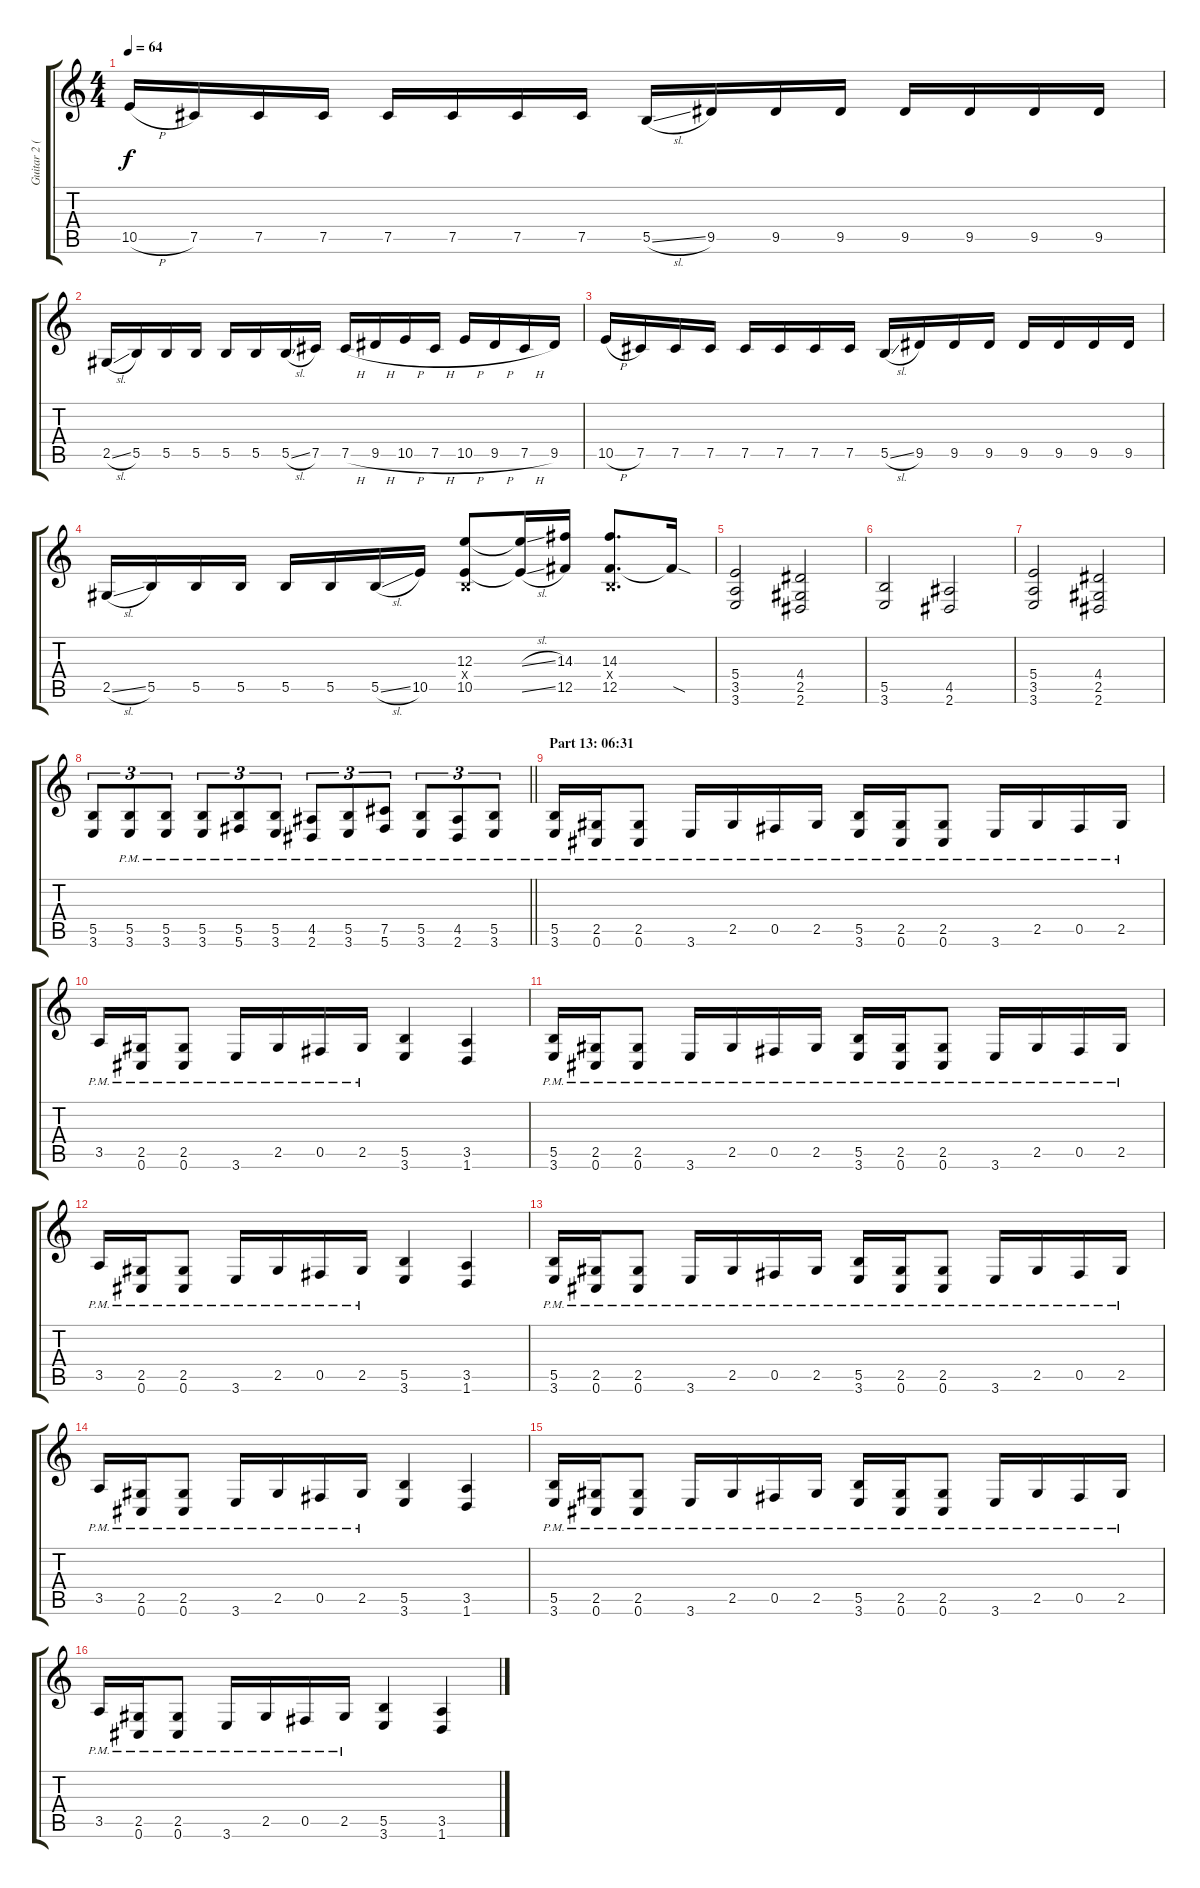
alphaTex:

\track ("Guitar 2 (Distortion)" "Guitar 2 (") {instrument distortionguitar}
\staff {score tabs}
\tuning (Db4 Ab3 E3 B2 Gb2 Db2) {hide}
\ts (4 4)
\tempo 64
\clef g2
\ks c
10.5{h}.16{dy f} 7.5.16 7.5.16 7.5.16 7.5.16 7.5.16 7.5.16 7.5.16 5.5{sl}.16 9.5.16 9.5.16 9.5.16 9.5.16 9.5.16 9.5.16 9.5.16 |
2.5{sl}.16 5.5.16 5.5.16 5.5.16 5.5.16 5.5.16 5.5{sl}.16 7.5.16 7.5{h}.16 9.5{h}.16 10.5{h}.16 7.5{h}.16 10.5{h}.16 9.5{h}.16 7.5{h}.16 9.5.16 |
10.5{h}.16 7.5.16 7.5.16 7.5.16 7.5.16 7.5.16 7.5.16 7.5.16 5.5{sl}.16 9.5.16 9.5.16 9.5.16 9.5.16 9.5.16 9.5.16 9.5.16 |
2.5{sl}.16 5.5.16 5.5.16 5.5.16 5.5.16 5.5.16 5.5{sl}.16 10.5.16 (12.3 0.4{x} 10.5).8 (12.3{sl t} 10.5{sl t}).16 (14.3 12.5).16 (14.3 0.4{x} 12.5).8{d} 12.5{sod t}.16 |
(5.4 3.5 3.6).2 (4.4 2.5 2.6).2 |
(5.5 3.6).2 (4.5 2.6).2 |
(5.4 3.5 3.6).2 (4.4 2.5 2.6).2 |
\barLineRight lightlight
(5.5 3.6).8{tu (3 2)} (5.5{pm} 3.6{pm}).8{tu (3 2)} (5.5{pm} 3.6{pm}).8{tu (3 2)} (5.5{pm} 3.6{pm}).8{tu (3 2)} (5.5{pm} 5.6{pm}).8{tu (3 2)} (5.5{pm} 3.6{pm}).8{tu (3 2)} (4.5{pm} 2.6{pm}).8{tu (3 2)} (5.5{pm} 3.6{pm}).8{tu (3 2)} (7.5{pm} 5.6{pm}).8{tu (3 2)} (5.5{pm} 3.6{pm}).8{tu (3 2)} (4.5{pm} 2.6{pm}).8{tu (3 2)} (5.5{pm} 3.6{pm}).8{tu (3 2)} |
\section ("" "Part 13: 06:31")
(5.5{pm} 3.6{pm}).16 (2.5{pm} 0.6{pm}).16 (2.5{pm} 0.6{pm}).8 3.6{pm}.16 2.5{pm}.16 0.5{pm}.16 2.5{pm}.16 (5.5{pm} 3.6{pm}).16 (2.5{pm} 0.6{pm}).16 (2.5{pm} 0.6{pm}).8 3.6{pm}.16 2.5{pm}.16 0.5{pm}.16 2.5{pm}.16 |
3.5{pm}.16 (2.5{pm} 0.6{pm}).16 (2.5{pm} 0.6{pm}).8 3.6{pm}.16 2.5{pm}.16 0.5{pm}.16 2.5{pm}.16 (5.5 3.6).4 (3.5 1.6).4 |
(5.5{pm} 3.6{pm}).16 (2.5{pm} 0.6{pm}).16 (2.5{pm} 0.6{pm}).8 3.6{pm}.16 2.5{pm}.16 0.5{pm}.16 2.5{pm}.16 (5.5{pm} 3.6{pm}).16 (2.5{pm} 0.6{pm}).16 (2.5{pm} 0.6{pm}).8 3.6{pm}.16 2.5{pm}.16 0.5{pm}.16 2.5{pm}.16 |
3.5{pm}.16 (2.5{pm} 0.6{pm}).16 (2.5{pm} 0.6{pm}).8 3.6{pm}.16 2.5{pm}.16 0.5{pm}.16 2.5{pm}.16 (5.5 3.6).4 (3.5 1.6).4 |
(5.5{pm} 3.6{pm}).16 (2.5{pm} 0.6{pm}).16 (2.5{pm} 0.6{pm}).8 3.6{pm}.16 2.5{pm}.16 0.5{pm}.16 2.5{pm}.16 (5.5{pm} 3.6{pm}).16 (2.5{pm} 0.6{pm}).16 (2.5{pm} 0.6{pm}).8 3.6{pm}.16 2.5{pm}.16 0.5{pm}.16 2.5{pm}.16 |
3.5{pm}.16 (2.5{pm} 0.6{pm}).16 (2.5{pm} 0.6{pm}).8 3.6{pm}.16 2.5{pm}.16 0.5{pm}.16 2.5{pm}.16 (5.5 3.6).4 (3.5 1.6).4 |
(5.5{pm} 3.6{pm}).16 (2.5{pm} 0.6{pm}).16 (2.5{pm} 0.6{pm}).8 3.6{pm}.16 2.5{pm}.16 0.5{pm}.16 2.5{pm}.16 (5.5{pm} 3.6{pm}).16 (2.5{pm} 0.6{pm}).16 (2.5{pm} 0.6{pm}).8 3.6{pm}.16 2.5{pm}.16 0.5{pm}.16 2.5{pm}.16 |
3.5{pm}.16 (2.5{pm} 0.6{pm}).16 (2.5{pm} 0.6{pm}).8 3.6{pm}.16 2.5{pm}.16 0.5{pm}.16 2.5{pm}.16 (5.5 3.6).4 (3.5 1.6).4
